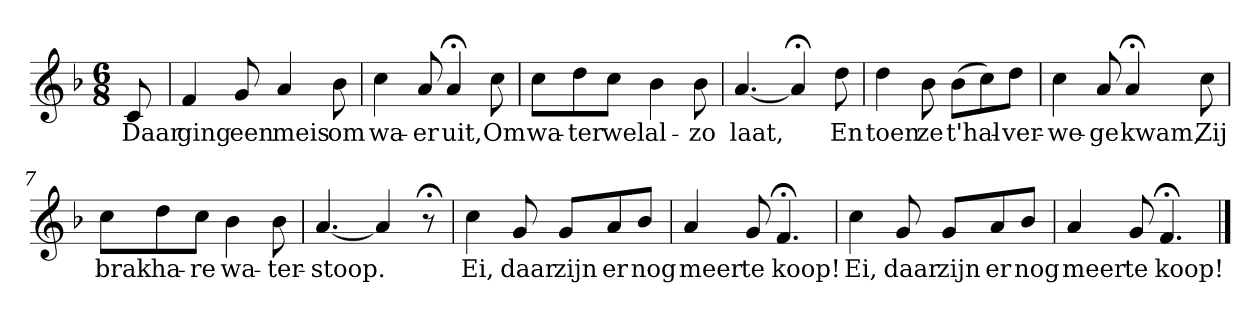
**kern	**text
*part1	*part1
*staff1	*staff1
*k[b-]	*
*F:	*
*M6/8	*
*MM120	*
=	=
8c	Daar
=1	=1
4f	ging
8g	een
4a	meis
8b-	om
=2	=2
4cc	wa-
8a	-er
4a;<	uit,
8cc	Om
=3	=3
8ccL	wa-
8dd	-ter
8ccJ	wel
4b-	al-
8b-	-zo
=4	=4
[4.a	laat,
4a;<]	.
8dd	En
=5	=5
4dd	toen
8b-	ze
(8b-L	t'hal-
8cc)	.
8ddJ	-ver-
=6	=6
4cc	-we-
8a	-ge
4a;<	kwam,
8cc	Zij
=7	=7
8ccL	brak
8dd	ha-
8ccJ	-re
4b-	wa-
8b-	-ter-
=8	=8
[4.a	-stoop.
4a]	.
8r;<	.
=9	=9
4cc	Ei,
8g	daar
8gL	zijn
8a	er
8b-J	nog
=10	=10
4a	meer
8g	te
4.f;<	koop!
=11	=11
4cc	Ei,
8g	daar
8gL	zijn
8a	er
8b-J	nog
=12	=12
4a	meer
8g	te
4.f;<	koop!
==	==
*-	*-
